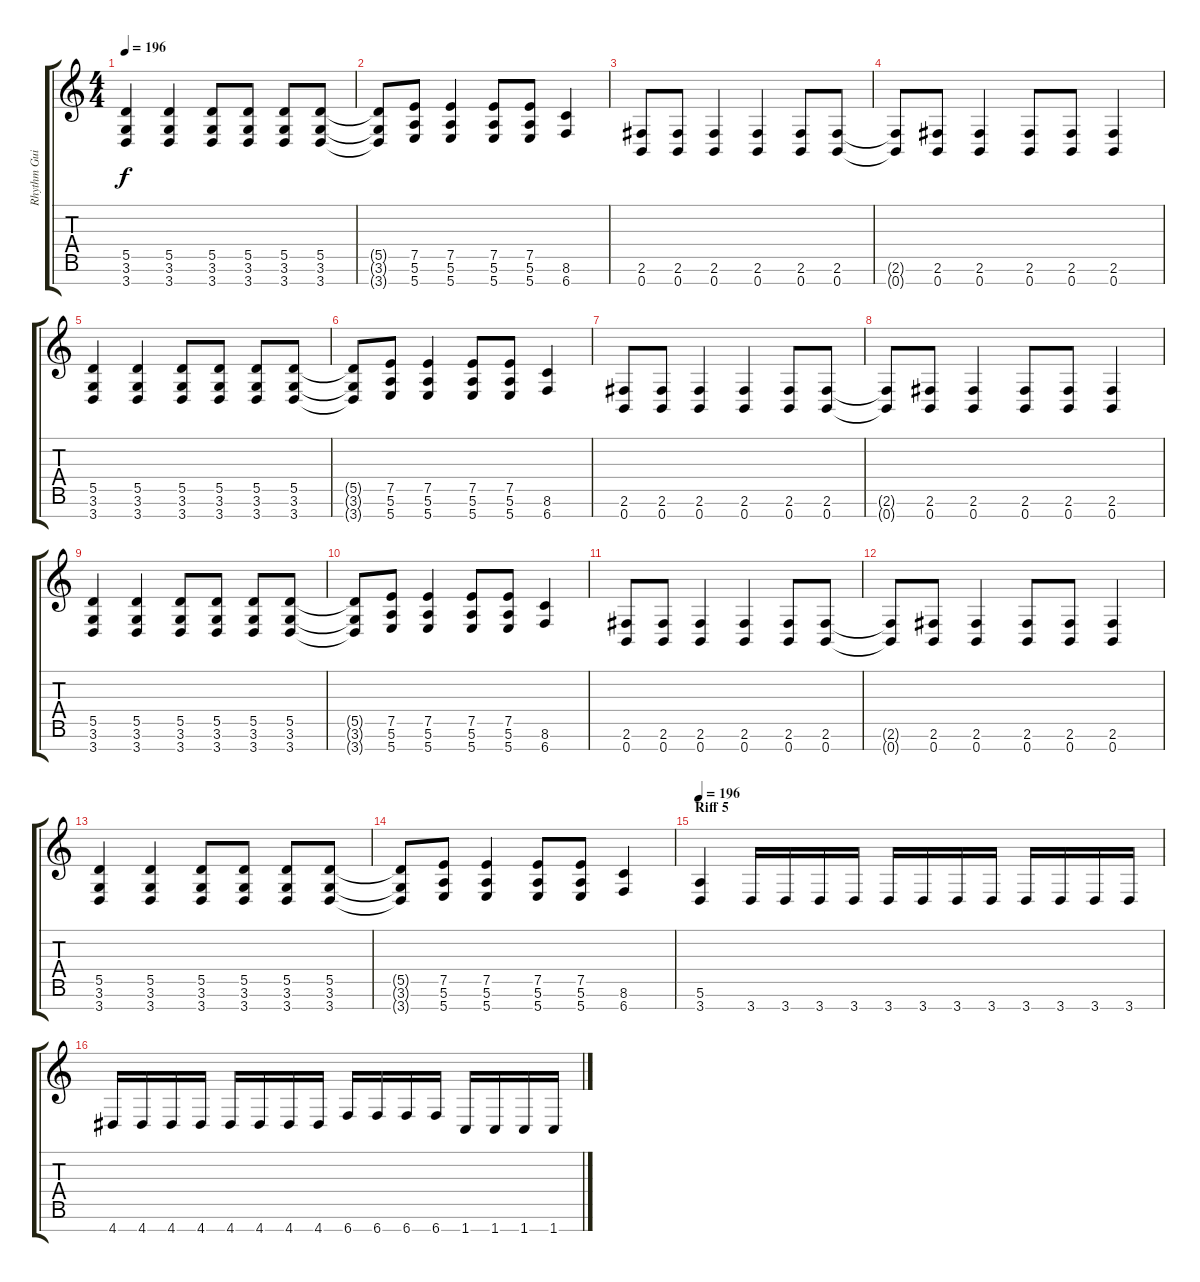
\track ("Rhythm Guitar R" "Rhythm Gui") {instrument distortionguitar}
\staff {score tabs}
\tuning (E4 B3 G3 D3 A2 E2 B1) {hide}
\ts (4 4)
\tempo 196
\clef g2
\ks c
(5.5 3.6 3.7).4{dy f} (5.5 3.6 3.7).4 (5.5 3.6 3.7).8 (5.5 3.6 3.7).8 (5.5 3.6 3.7).8 (5.5 3.6 3.7).8 |
(5.5{t} 3.6{t} 3.7{t}).8 (7.5 5.6 5.7).8 (7.5 5.6 5.7).4 (7.5 5.6 5.7).8 (7.5 5.6 5.7).8 (8.6 6.7).4 |
(2.6 0.7).8 (2.6 0.7).8 (2.6 0.7).4 (2.6 0.7).4 (2.6 0.7).8 (2.6 0.7).8 |
(2.6{t} 0.7{t}).8 (2.6 0.7).8 (2.6 0.7).4 (2.6 0.7).8 (2.6 0.7).8 (2.6 0.7).4 |
(5.5 3.6 3.7).4 (5.5 3.6 3.7).4 (5.5 3.6 3.7).8 (5.5 3.6 3.7).8 (5.5 3.6 3.7).8 (5.5 3.6 3.7).8 |
(5.5{t} 3.6{t} 3.7{t}).8 (7.5 5.6 5.7).8 (7.5 5.6 5.7).4 (7.5 5.6 5.7).8 (7.5 5.6 5.7).8 (8.6 6.7).4 |
(2.6 0.7).8 (2.6 0.7).8 (2.6 0.7).4 (2.6 0.7).4 (2.6 0.7).8 (2.6 0.7).8 |
(2.6{t} 0.7{t}).8 (2.6 0.7).8 (2.6 0.7).4 (2.6 0.7).8 (2.6 0.7).8 (2.6 0.7).4 |
(5.5 3.6 3.7).4 (5.5 3.6 3.7).4 (5.5 3.6 3.7).8 (5.5 3.6 3.7).8 (5.5 3.6 3.7).8 (5.5 3.6 3.7).8 |
(5.5{t} 3.6{t} 3.7{t}).8 (7.5 5.6 5.7).8 (7.5 5.6 5.7).4 (7.5 5.6 5.7).8 (7.5 5.6 5.7).8 (8.6 6.7).4 |
(2.6 0.7).8 (2.6 0.7).8 (2.6 0.7).4 (2.6 0.7).4 (2.6 0.7).8 (2.6 0.7).8 |
(2.6{t} 0.7{t}).8 (2.6 0.7).8 (2.6 0.7).4 (2.6 0.7).8 (2.6 0.7).8 (2.6 0.7).4 |
(5.5 3.6 3.7).4 (5.5 3.6 3.7).4 (5.5 3.6 3.7).8 (5.5 3.6 3.7).8 (5.5 3.6 3.7).8 (5.5 3.6 3.7).8 |
(5.5{t} 3.6{t} 3.7{t}).8 (7.5 5.6 5.7).8 (7.5 5.6 5.7).4 (7.5 5.6 5.7).8 (7.5 5.6 5.7).8 (8.6 6.7).4 |
\section ("" "Riff 5")
\tempo 196
(5.6 3.7).4 3.7.16 3.7.16 3.7.16 3.7.16 3.7.16 3.7.16 3.7.16 3.7.16 3.7.16 3.7.16 3.7.16 3.7.16 |
4.7.16 4.7.16 4.7.16 4.7.16 4.7.16 4.7.16 4.7.16 4.7.16 6.7.16 6.7.16 6.7.16 6.7.16 1.7.16 1.7.16 1.7.16 1.7.16
